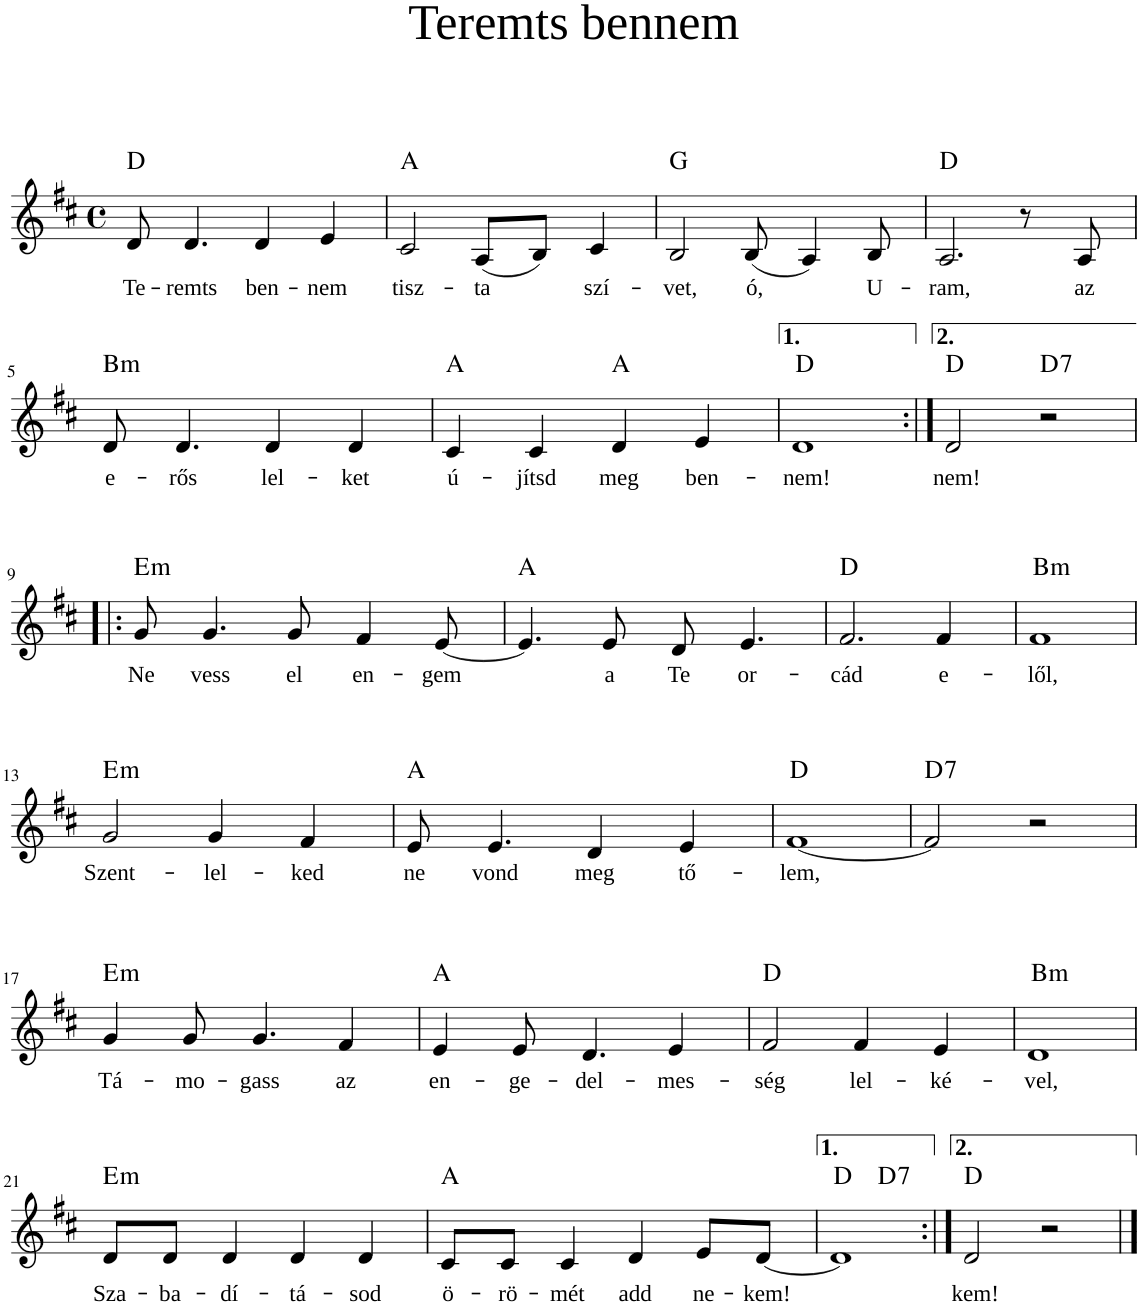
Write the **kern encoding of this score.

**kern	**text	**harte
*part1	*part1	*part1
*staff1	*staff1	*
*I"Piano	*	*
*I'Pno	*	*
*clefG2	*	*
*k[f#c#]	*	*
*M4/4	*	*
*met(c)	*	*
=1	=1	=1
!	!LO:LY:b	!
8d/	Te-	D:maj
!	!LO:LY:b	!
4.d/	-remts	.
!	!LO:LY:b	!
4d/	ben-	.
!	!LO:LY:b	!
4e/	-nem	.
=2	=2	=2
!	!LO:LY:b	!
2c#/	tisz-	A:maj
!	!LO:LY:b	!
(8A/L	-ta	.
8B/J)	.	.
!	!LO:LY:b	!
4c#/	szí-	.
=3	=3	=3
!	!LO:LY:b	!
2B/	-vet,	G:maj
!	!LO:LY:b	!
(8B/	ó,	.
4A/)	.	.
!	!LO:LY:b	!
8B/	U-	.
=4	=4	=4
!	!LO:LY:b	!
2.A/	-ram,	D:maj
8r	.	.
!	!LO:LY:b	!
8A/	az	.
!!LO:LB:g=z
=5	=5	=5
!	!LO:LY:b	!LO:H:kt=m
8d/	e-	B:min
!	!LO:LY:b	!
4.d/	-rős	.
!	!LO:LY:b	!
4d/	lel-	.
!	!LO:LY:b	!
4d/	-ket	.
=6	=6	=6
!	!LO:LY:b	!
4c#/	ú-	A:maj
!	!LO:LY:b	!
4c#/	-jítsd	.
!	!LO:LY:b	!
4d/	meg	A:maj
!	!LO:LY:b	!
4e/	ben-	.
=7	=7	=7
!	!LO:LY:b	!
1d	-nem!	D:maj
=8:|!	=8:|!	=8:|!
!	!LO:LY:b	!
2d/	nem!	D:maj
!	!	!LO:H:kt=7
2r	.	D:7
!!LO:LB:g=z
=9!|:	=9!|:	=9!|:
!	!LO:LY:b	!LO:H:kt=m
8g/	Ne	E:min
!	!LO:LY:b	!
4.g/	vess	.
!	!LO:LY:b	!
8g/	el	.
!	!LO:LY:b	!
4f#/	en-	.
!	!LO:LY:b	!
[8e/	-gem	.
=10	=10	=10
4.e/]	.	A:maj
!	!LO:LY:b	!
8e/	a	.
!	!LO:LY:b	!
8d/	Te	.
!	!LO:LY:b	!
4.e/	or-	.
=11	=11	=11
!	!LO:LY:b	!
2.f#/	-cád	D:maj
!	!LO:LY:b	!
4f#/	e-	.
=12	=12	=12
!	!LO:LY:b	!LO:H:kt=m
1f#	-lől,	B:min
!!LO:LB:g=z
=13	=13	=13
!	!LO:LY:b	!LO:H:kt=m
2g/	Szent-	E:min
!	!LO:LY:b	!
4g/	-lel-	.
!	!LO:LY:b	!
4f#/	-ked	.
=14	=14	=14
!	!LO:LY:b	!
8e/	ne	A:maj
!	!LO:LY:b	!
4.e/	vond	.
!	!LO:LY:b	!
4d/	meg	.
!	!LO:LY:b	!
4e/	tő-	.
=15	=15	=15
!	!LO:LY:b	!
[1f#	-lem,	D:maj
=16	=16	=16
!	!	!LO:H:kt=7
2f#/]	.	D:7
2r	.	.
!!LO:LB:g=z
=17	=17	=17
!	!LO:LY:b	!LO:H:kt=m
4g/	Tá-	E:min
!	!LO:LY:b	!
8g/	-mo-	.
!	!LO:LY:b	!
4.g/	-gass	.
!	!LO:LY:b	!
4f#/	az	.
=18	=18	=18
!	!LO:LY:b	!
4e/	en-	A:maj
!	!LO:LY:b	!
8e/	-ge-	.
!	!LO:LY:b	!
4.d/	-del-	.
!	!LO:LY:b	!
4e/	-mes-	.
=19	=19	=19
!	!LO:LY:b	!
2f#/	-ség	D:maj
!	!LO:LY:b	!
4f#/	lel-	.
!	!LO:LY:b	!
4e/	-ké-	.
=20	=20	=20
!	!LO:LY:b	!LO:H:kt=m
1d	-vel,	B:min
!!LO:LB:g=z
=21	=21	=21
!	!LO:LY:b	!LO:H:kt=m
8d/L	Sza-	E:min
!	!LO:LY:b	!
8d/J	-ba-	.
!	!LO:LY:b	!
4d/	-dí-	.
!	!LO:LY:b	!
4d/	-tá-	.
!	!LO:LY:b	!
4d/	-sod	.
=22	=22	=22
!	!LO:LY:b	!
8c#/L	ö-	A:maj
!	!LO:LY:b	!
8c#/J	-rö-	.
!	!LO:LY:b	!
4c#/	-mét	.
!	!LO:LY:b	!
4d/	add	.
!	!LO:LY:b	!
8e/L	ne-	.
!	!LO:LY:b	!
[8d/J	-kem!	.
=23	=23	=23
*^	*	*
1d]	2ryy	.	D:maj
!	!	!	!LO:H:kt=7
.	2ryy	.	D:7
=24:|!	=24:|!	=24:|!	=24:|!
!	!	!LO:LY:b	!
*v	*v	*	*
2d/	kem!	D:maj
2r	.	.
==	==	==
*-	*-	*-
